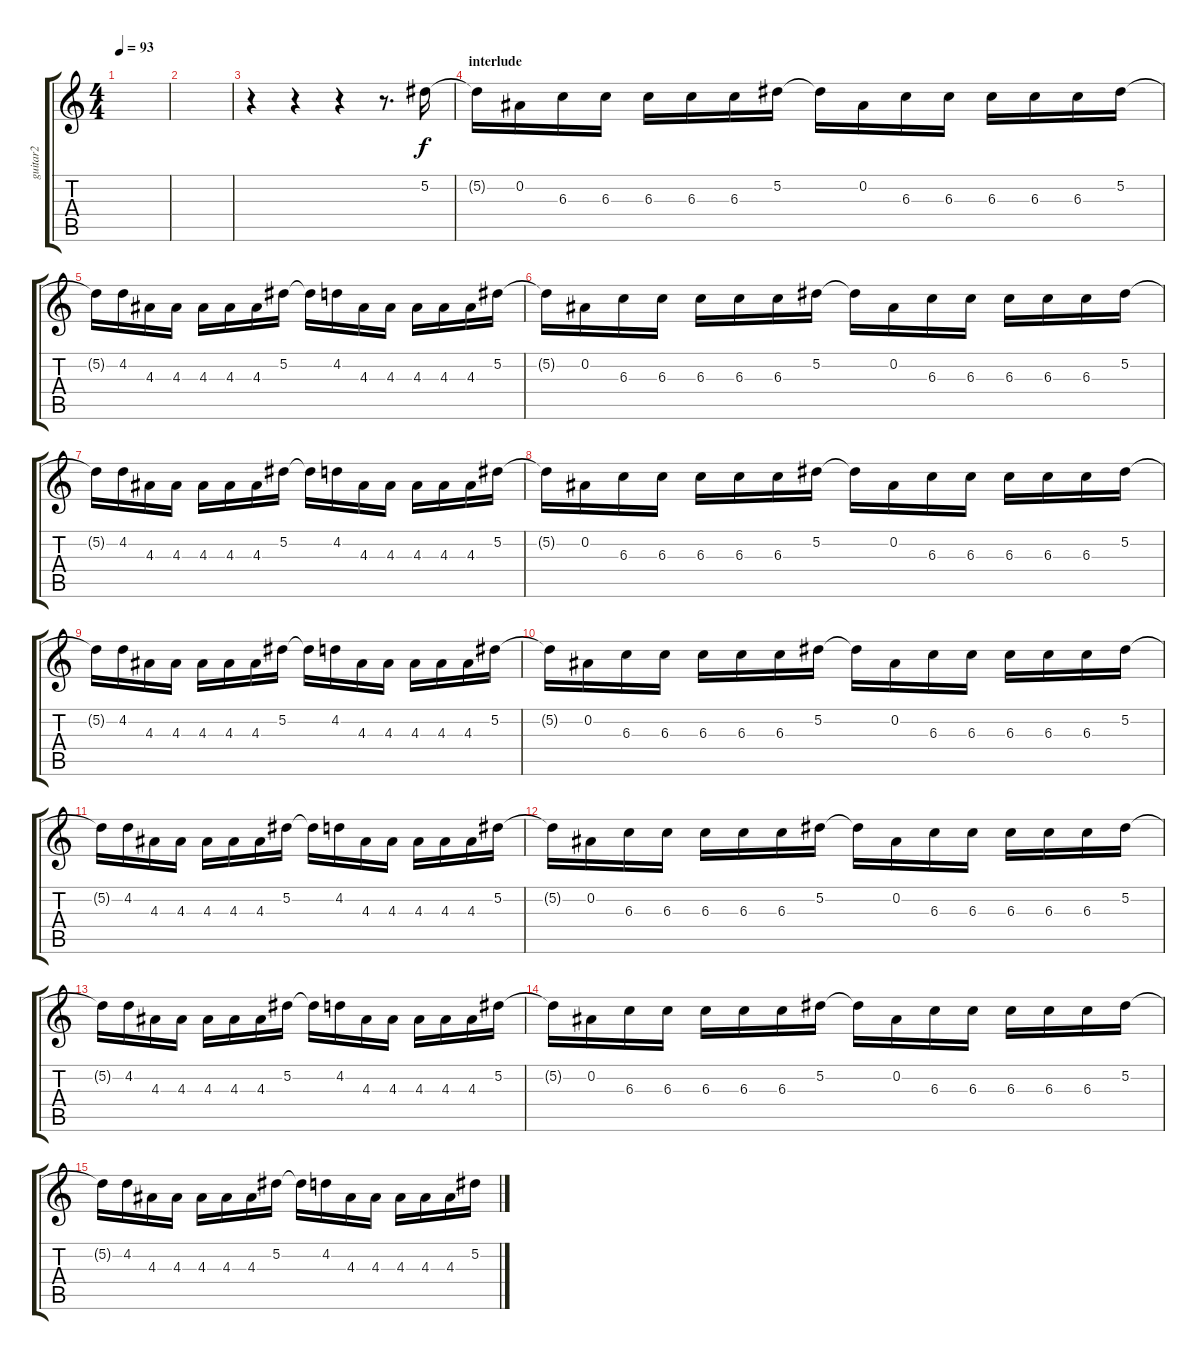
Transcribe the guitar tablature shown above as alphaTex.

\track ("guitar2" "guitar2") {instrument distortionguitar}
\staff {score tabs}
\tuning (Eb4 Bb3 Gb3 Db3 Ab2 Eb2) {hide}
\ts (4 4)
\tempo 93
\clef g2
\ks c
|
|
r.4 r.4 r.4 r.8{d} 5.2.16 |
\section ("" "interlude")
5.2{t}.16 0.2.16 6.3.16 6.3.16 6.3.16 6.3.16 6.3.16 5.2.16 5.2{t}.16 0.2.16 6.3.16 6.3.16 6.3.16 6.3.16 6.3.16 5.2.16 |
5.2{t}.16 4.2.16 4.3.16 4.3.16 4.3.16 4.3.16 4.3.16 5.2.16 5.2{t}.16 4.2.16 4.3.16 4.3.16 4.3.16 4.3.16 4.3.16 5.2.16 |
5.2{t}.16 0.2.16 6.3.16 6.3.16 6.3.16 6.3.16 6.3.16 5.2.16 5.2{t}.16 0.2.16 6.3.16 6.3.16 6.3.16 6.3.16 6.3.16 5.2.16 |
5.2{t}.16 4.2.16 4.3.16 4.3.16 4.3.16 4.3.16 4.3.16 5.2.16 5.2{t}.16 4.2.16 4.3.16 4.3.16 4.3.16 4.3.16 4.3.16 5.2.16 |
5.2{t}.16 0.2.16 6.3.16 6.3.16 6.3.16 6.3.16 6.3.16 5.2.16 5.2{t}.16 0.2.16 6.3.16 6.3.16 6.3.16 6.3.16 6.3.16 5.2.16 |
5.2{t}.16 4.2.16 4.3.16 4.3.16 4.3.16 4.3.16 4.3.16 5.2.16 5.2{t}.16 4.2.16 4.3.16 4.3.16 4.3.16 4.3.16 4.3.16 5.2.16 |
5.2{t}.16 0.2.16 6.3.16 6.3.16 6.3.16 6.3.16 6.3.16 5.2.16 5.2{t}.16 0.2.16 6.3.16 6.3.16 6.3.16 6.3.16 6.3.16 5.2.16 |
5.2{t}.16 4.2.16 4.3.16 4.3.16 4.3.16 4.3.16 4.3.16 5.2.16 5.2{t}.16 4.2.16 4.3.16 4.3.16 4.3.16 4.3.16 4.3.16 5.2.16 |
5.2{t}.16 0.2.16 6.3.16 6.3.16 6.3.16 6.3.16 6.3.16 5.2.16 5.2{t}.16 0.2.16 6.3.16 6.3.16 6.3.16 6.3.16 6.3.16 5.2.16 |
5.2{t}.16 4.2.16 4.3.16 4.3.16 4.3.16 4.3.16 4.3.16 5.2.16 5.2{t}.16 4.2.16 4.3.16 4.3.16 4.3.16 4.3.16 4.3.16 5.2.16 |
5.2{t}.16 0.2.16 6.3.16 6.3.16 6.3.16 6.3.16 6.3.16 5.2.16 5.2{t}.16 0.2.16 6.3.16 6.3.16 6.3.16 6.3.16 6.3.16 5.2.16 |
5.2{t}.16 4.2.16 4.3.16 4.3.16 4.3.16 4.3.16 4.3.16 5.2.16 5.2{t}.16 4.2.16 4.3.16 4.3.16 4.3.16 4.3.16 4.3.16 5.2.16
